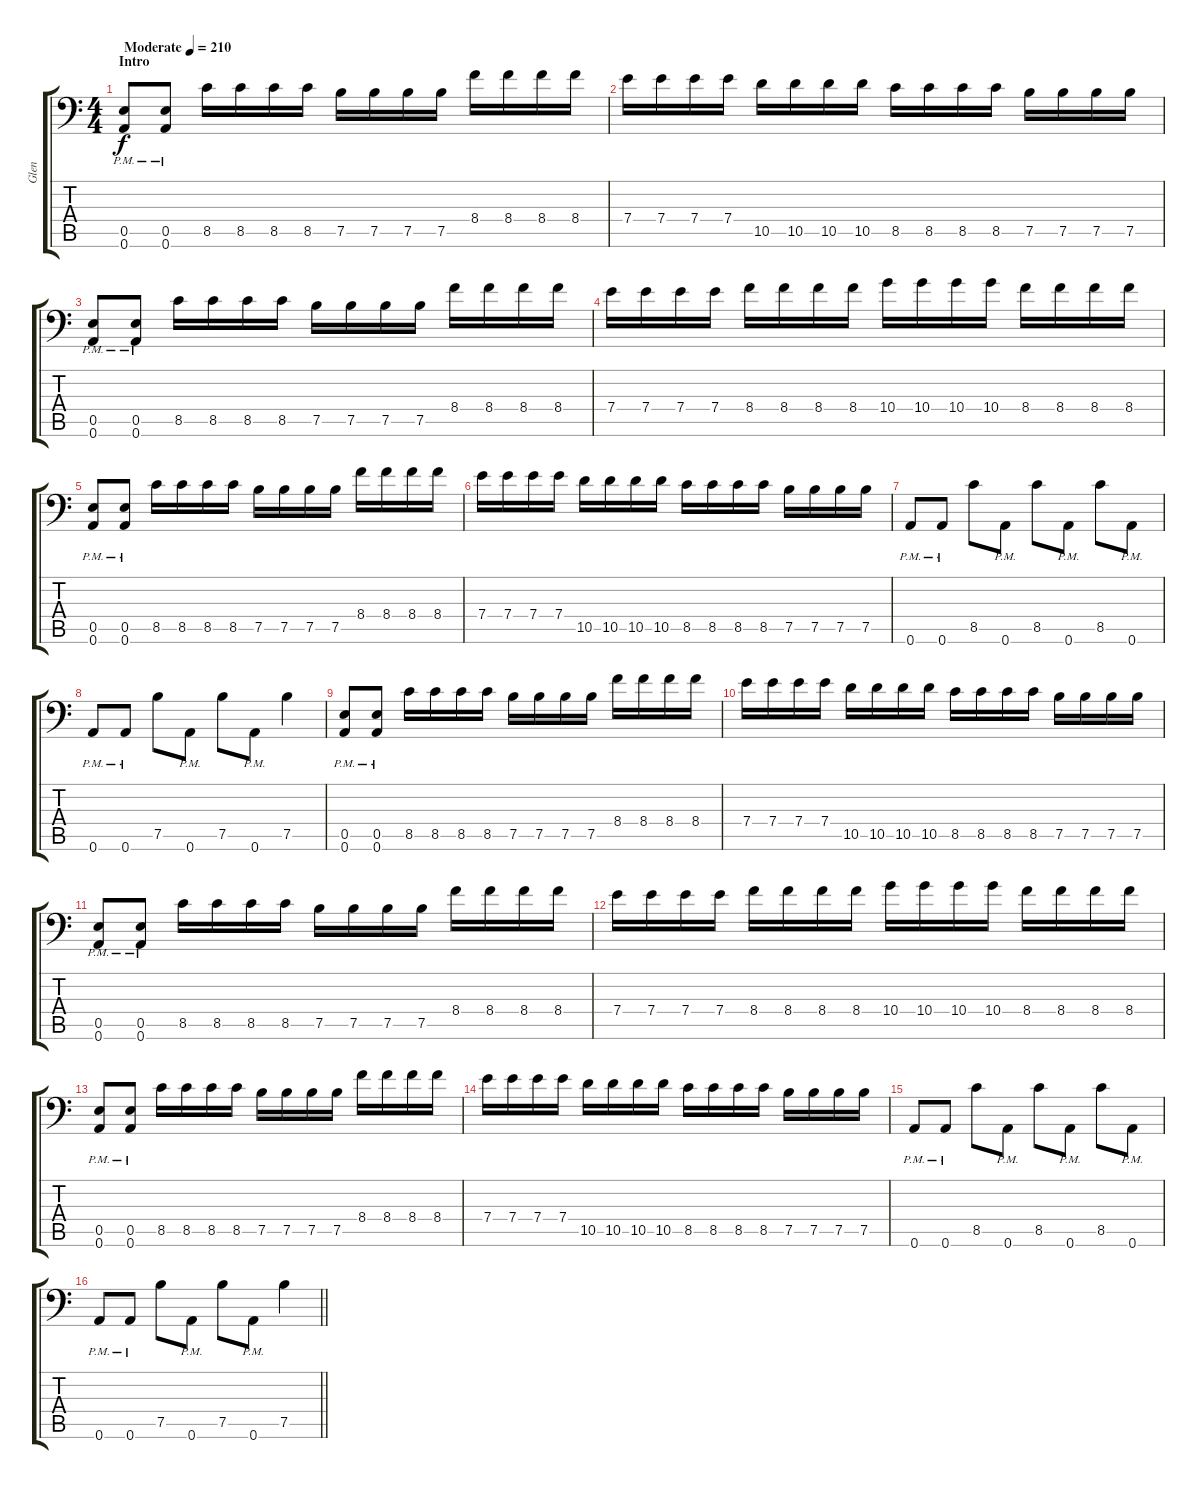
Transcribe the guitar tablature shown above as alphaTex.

\track ("Glen" "Glen") {instrument distortionguitar}
\staff {score tabs}
\tuning (B3 Gb3 D3 A2 E2 A1) {hide}
\ts (4 4)
\section ("" "Intro")
\tempo (210 "Moderate")
\clef f4
\ks c
(0.5{pm} 0.6{pm}).8{dy f instrument distortionguitar} (0.5{pm} 0.6{pm}).8 8.5.16 8.5.16 8.5.16 8.5.16 7.5.16 7.5.16 7.5.16 7.5.16 8.4.16 8.4.16 8.4.16 8.4.16 |
7.4.16 7.4.16 7.4.16 7.4.16 10.5.16 10.5.16 10.5.16 10.5.16 8.5.16 8.5.16 8.5.16 8.5.16 7.5.16 7.5.16 7.5.16 7.5.16 |
(0.5{pm} 0.6{pm}).8 (0.5{pm} 0.6{pm}).8 8.5.16 8.5.16 8.5.16 8.5.16 7.5.16 7.5.16 7.5.16 7.5.16 8.4.16 8.4.16 8.4.16 8.4.16 |
7.4.16 7.4.16 7.4.16 7.4.16 8.4.16 8.4.16 8.4.16 8.4.16 10.4.16 10.4.16 10.4.16 10.4.16 8.4.16 8.4.16 8.4.16 8.4.16 |
(0.5{pm} 0.6{pm}).8 (0.5{pm} 0.6{pm}).8 8.5.16 8.5.16 8.5.16 8.5.16 7.5.16 7.5.16 7.5.16 7.5.16 8.4.16 8.4.16 8.4.16 8.4.16 |
7.4.16 7.4.16 7.4.16 7.4.16 10.5.16 10.5.16 10.5.16 10.5.16 8.5.16 8.5.16 8.5.16 8.5.16 7.5.16 7.5.16 7.5.16 7.5.16 |
0.6{pm}.8 0.6{pm}.8 8.5.8 0.6{pm}.8 8.5.8 0.6{pm}.8 8.5.8 0.6{pm}.8 |
0.6{pm}.8 0.6{pm}.8 7.5.8 0.6{pm}.8 7.5.8 0.6{pm}.8 7.5.4 |
(0.5{pm} 0.6{pm}).8 (0.5{pm} 0.6{pm}).8 8.5.16 8.5.16 8.5.16 8.5.16 7.5.16 7.5.16 7.5.16 7.5.16 8.4.16 8.4.16 8.4.16 8.4.16 |
7.4.16 7.4.16 7.4.16 7.4.16 10.5.16 10.5.16 10.5.16 10.5.16 8.5.16 8.5.16 8.5.16 8.5.16 7.5.16 7.5.16 7.5.16 7.5.16 |
(0.5{pm} 0.6{pm}).8 (0.5{pm} 0.6{pm}).8 8.5.16 8.5.16 8.5.16 8.5.16 7.5.16 7.5.16 7.5.16 7.5.16 8.4.16 8.4.16 8.4.16 8.4.16 |
7.4.16 7.4.16 7.4.16 7.4.16 8.4.16 8.4.16 8.4.16 8.4.16 10.4.16 10.4.16 10.4.16 10.4.16 8.4.16 8.4.16 8.4.16 8.4.16 |
(0.5{pm} 0.6{pm}).8 (0.5{pm} 0.6{pm}).8 8.5.16 8.5.16 8.5.16 8.5.16 7.5.16 7.5.16 7.5.16 7.5.16 8.4.16 8.4.16 8.4.16 8.4.16 |
7.4.16 7.4.16 7.4.16 7.4.16 10.5.16 10.5.16 10.5.16 10.5.16 8.5.16 8.5.16 8.5.16 8.5.16 7.5.16 7.5.16 7.5.16 7.5.16 |
0.6{pm}.8 0.6{pm}.8 8.5.8 0.6{pm}.8 8.5.8 0.6{pm}.8 8.5.8 0.6{pm}.8 |
\barLineRight lightlight
0.6{pm}.8 0.6{pm}.8 7.5.8 0.6{pm}.8 7.5.8 0.6{pm}.8 7.5.4
